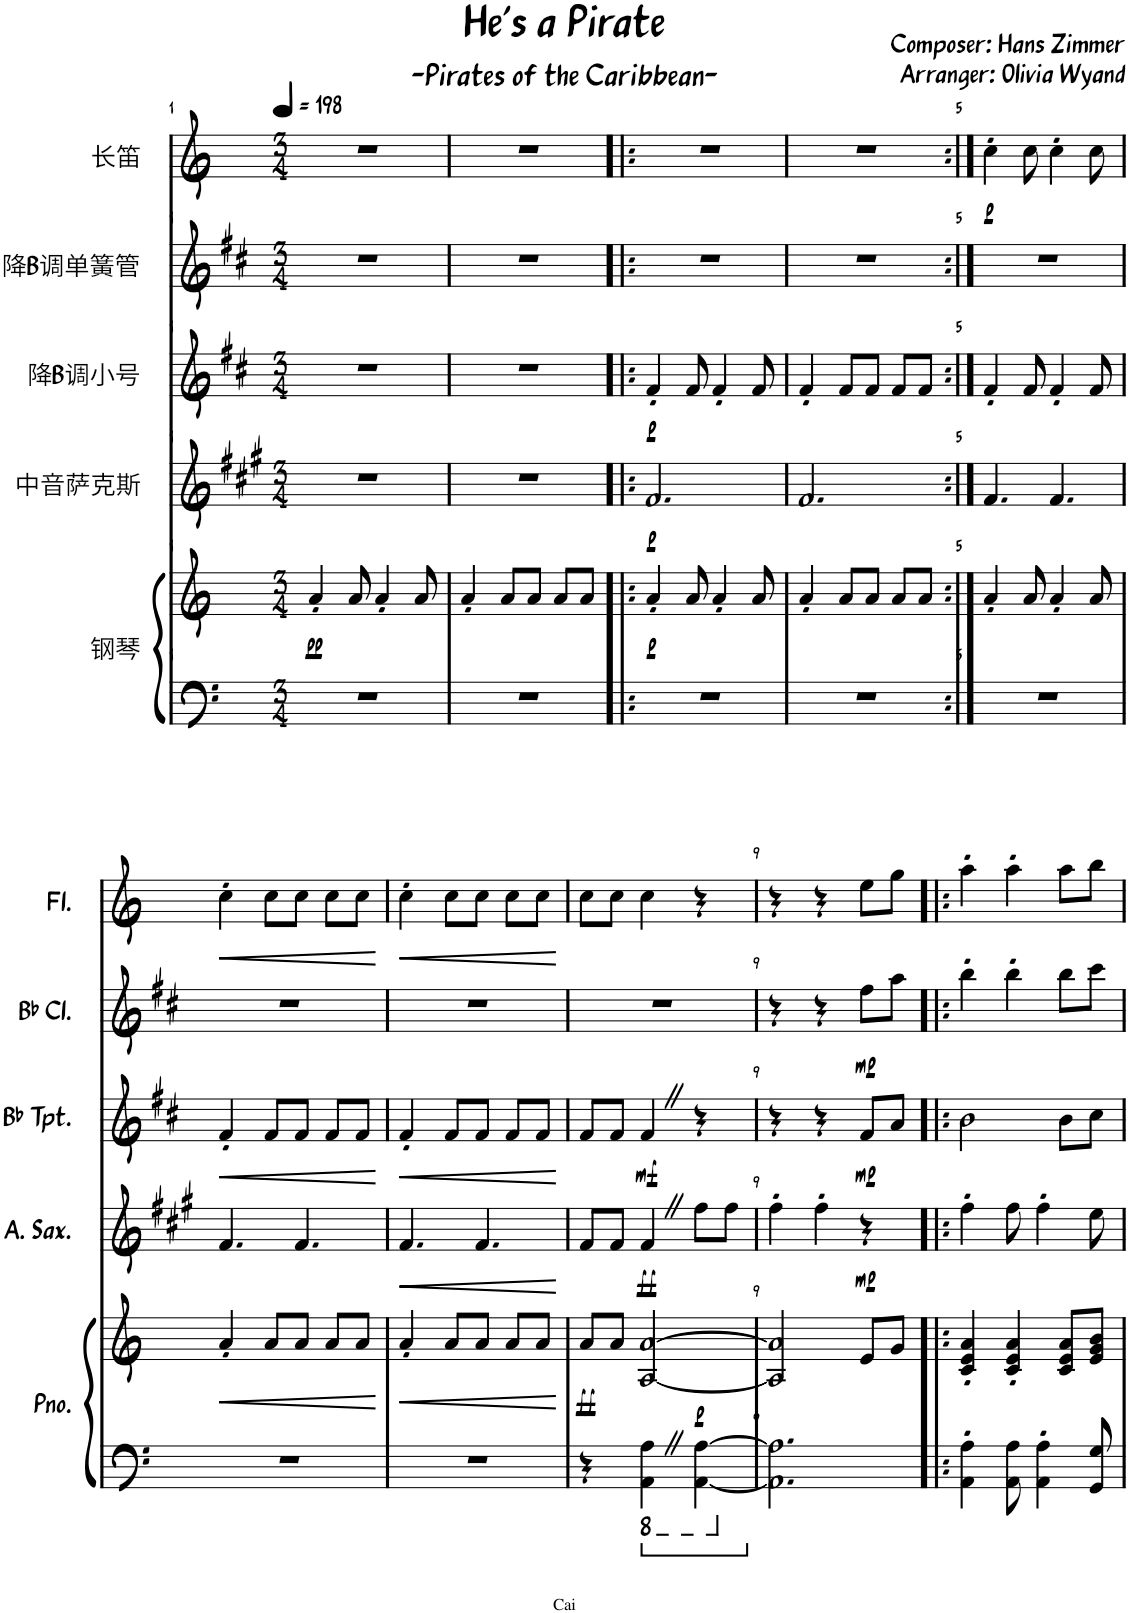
**kern	**kern	**dynam	**kern	**dynam	**kern	**dynam	**kern	**dynam	**kern	**dynam
*part5	*part5	*part5	*part4	*part4	*part3	*part3	*part2	*part2	*part1	*part1
*staff6	*staff5	*staff5/6	*staff4	*staff4	*staff3	*staff3	*staff2	*staff2	*staff1	*staff1
*I"钢琴	*	*	*I"中音萨克斯	*	*I"降B调小号	*	*I"降B调单簧管	*	*I"长笛	*
*clefF4	*clefG2	*	*clefG2	*	*clefG2	*	*clefG2	*	*clefG2	*
*	*	*	*Trd5c9	*	*Trd1c2	*	*Trd1c2	*	*	*
*k[]	*k[]	*	*k[f#c#g#]	*	*k[f#c#]	*	*k[f#c#]	*	*k[]	*
*M3/4	*M3/4	*	*M3/4	*	*M3/4	*	*M3/4	*	*M3/4	*
*MM198	*MM198	*	*MM198	*	*MM198	*	*MM198	*	*MM198	*
=1	=1	=1	=1	=1	=1	=1	=1	=1	=1	=1
!	!	!LO:DY:b	!	!	!	!	!	!	!	!
2.r	4a'/	pp	2.r	.	2.r	.	2.r	.	2.r	.
.	8a/	.	.	.	.	.	.	.	.	.
.	4a'/	.	.	.	.	.	.	.	.	.
.	8a/	.	.	.	.	.	.	.	.	.
=2	=2	=2	=2	=2	=2	=2	=2	=2	=2	=2
2.r	4a'/	.	2.r	.	2.r	.	2.r	.	2.r	.
.	8a/L	.	.	.	.	.	.	.	.	.
.	8a/J	.	.	.	.	.	.	.	.	.
.	8a/L	.	.	.	.	.	.	.	.	.
.	8a/J	.	.	.	.	.	.	.	.	.
=3!|:	=3!|:	=3!|:	=3!|:	=3!|:	=3!|:	=3!|:	=3!|:	=3!|:	=3!|:	=3!|:
!	!	!LO:DY:b	!	!LO:DY:b	!	!LO:DY:b	!	!	!	!
2.r	4a'/	p	2.f#/	p	4f#'/	p	2.r	.	2.r	.
.	8a/	.	.	.	8f#/	.	.	.	.	.
.	4a'/	.	.	.	4f#'/	.	.	.	.	.
.	8a/	.	.	.	8f#/	.	.	.	.	.
=4	=4	=4	=4	=4	=4	=4	=4	=4	=4	=4
2.r	4a'/	.	2.f#/	.	4f#'/	.	2.r	.	2.r	.
.	8a/L	.	.	.	8f#/L	.	.	.	.	.
.	8a/J	.	.	.	8f#/J	.	.	.	.	.
.	8a/L	.	.	.	8f#/L	.	.	.	.	.
.	8a/J	.	.	.	8f#/J	.	.	.	.	.
=5:|!	=5:|!	=5:|!	=5:|!	=5:|!	=5:|!	=5:|!	=5:|!	=5:|!	=5:|!	=5:|!
!	!	!	!	!	!	!	!	!	!	!LO:DY:b
2.r	4a'/	.	4.f#/	.	4f#'/	.	2.r	.	4cc'\	p
.	8a/	.	.	.	8f#/	.	.	.	8cc\	.
.	4a'/	.	4.f#/	.	4f#'/	.	.	.	4cc'\	.
.	8a/	.	.	.	8f#/	.	.	.	8cc\	.
!!LO:LB:g=z
=6	=6	=6	=6	=6	=6	=6	=6	=6	=6	=6
!	!	!LO:HP:b	!	!	!	!LO:HP:b	!	!	!	!LO:HP:b
2.r	4a'/	<	4.f#/	.	4f#'/	<	2.r	.	4cc'\	<
.	8a/L	.	.	.	8f#/L	.	.	.	8cc\L	.
.	8a/J	.	4.f#/	.	8f#/J	.	.	.	8cc\J	.
.	8a/L	.	.	.	8f#/L	.	.	.	8cc\L	.
.	8a/J	.	.	.	8f#/J	.	.	.	8cc\J	.
.	.	[	.	.	.	[	.	.	.	[
=7	=7	=7	=7	=7	=7	=7	=7	=7	=7	=7
!	!	!LO:HP:b	!	!LO:HP:b	!	!LO:HP:b	!	!	!	!LO:HP:b
2.r	4a'/	<	4.f#/	<	4f#'/	<	2.r	.	4cc'\	<
.	8a/L	.	.	.	8f#/L	.	.	.	8cc\L	.
.	8a/J	.	4.f#/	.	8f#/J	.	.	.	8cc\J	.
.	8a/L	.	.	.	8f#/L	.	.	.	8cc\L	.
.	8a/J	.	.	.	8f#/J	.	.	.	8cc\J	.
.	.	[	.	[	.	[	.	.	.	[
=8	=8	=8	=8	=8	=8	=8	=8	=8	=8	=8
!	!	!LO:DY:a=2	!	!	!	!	!	!	!	!
4r	8a/L	ff	8f#/L	.	8f#/L	.	2.r	.	8cc\L	.
.	8a/J	.	8f#/J	.	8f#/J	.	.	.	8cc\J	.
*8ba	*	*	*	*	*	*	*	*	*	*
!	!	!	!	!LO:DY:b	!	!LO:DY:b	!	!	!	!
4AAA\Z 4AA\Z	[2A/ [2a/	.	4f#Z/	ff	4f#Z/	mf	.	.	4cc\	.
!	!	!LO:DY:a=2	!	!	!	!	!	!	!	!
[4AAA\ [4AA\	.	p	8ff#\L	.	4r	.	.	.	4r	.
.	.	.	8ff#\J	.	.	.	.	.	.	.
=9	=9	=9	=9	=9	=9	=9	=9	=9	=9	=9
*X8ba	*	*	*	*	*	*	*	*	*	*
2.AA\] 2.A\]	2A/] 2a/]	.	4ff#'\	.	4r	.	4r	.	4r	.
.	.	.	4ff#'\	.	4r	.	4r	.	4r	.
!	!	!LO:DY:a	!	!	!	!LO:DY:b	!	!LO:DY:b	!	!
.	8e/L	mp	4r	.	8f#/L	mp	8ff#\L	mp	8ee\L	.
.	8g/J	.	.	.	8a/J	.	8aa\J	.	8gg\J	.
=10!|:	=10!|:	=10!|:	=10!|:	=10!|:	=10!|:	=10!|:	=10!|:	=10!|:	=10!|:	=10!|:
4AA\' 4A\'	4c/' 4e/' 4a/'	.	4ff#'\	.	2b\	.	4bb'\	.	4aa'\	.
8AA\ 8A\	4c/' 4e/' 4a/'	.	8ff#\	.	.	.	4bb'\	.	4aa'\	.
4AA\' 4A\'	.	.	4ff#'\	.	.	.	.	.	.	.
.	8c/ 8e/ 8a/L	.	.	.	8b\L	.	8bb\L	.	8aa\L	.
8GG/ 8G/	8e/ 8g/ 8b/J	.	8ee\	.	8cc#\J	.	8ccc#\J	.	8bb\J	.
=	=	=	=	=	=	=	=	=	=	=
*-	*-	*-	*-	*-	*-	*-	*-	*-	*-	*-
